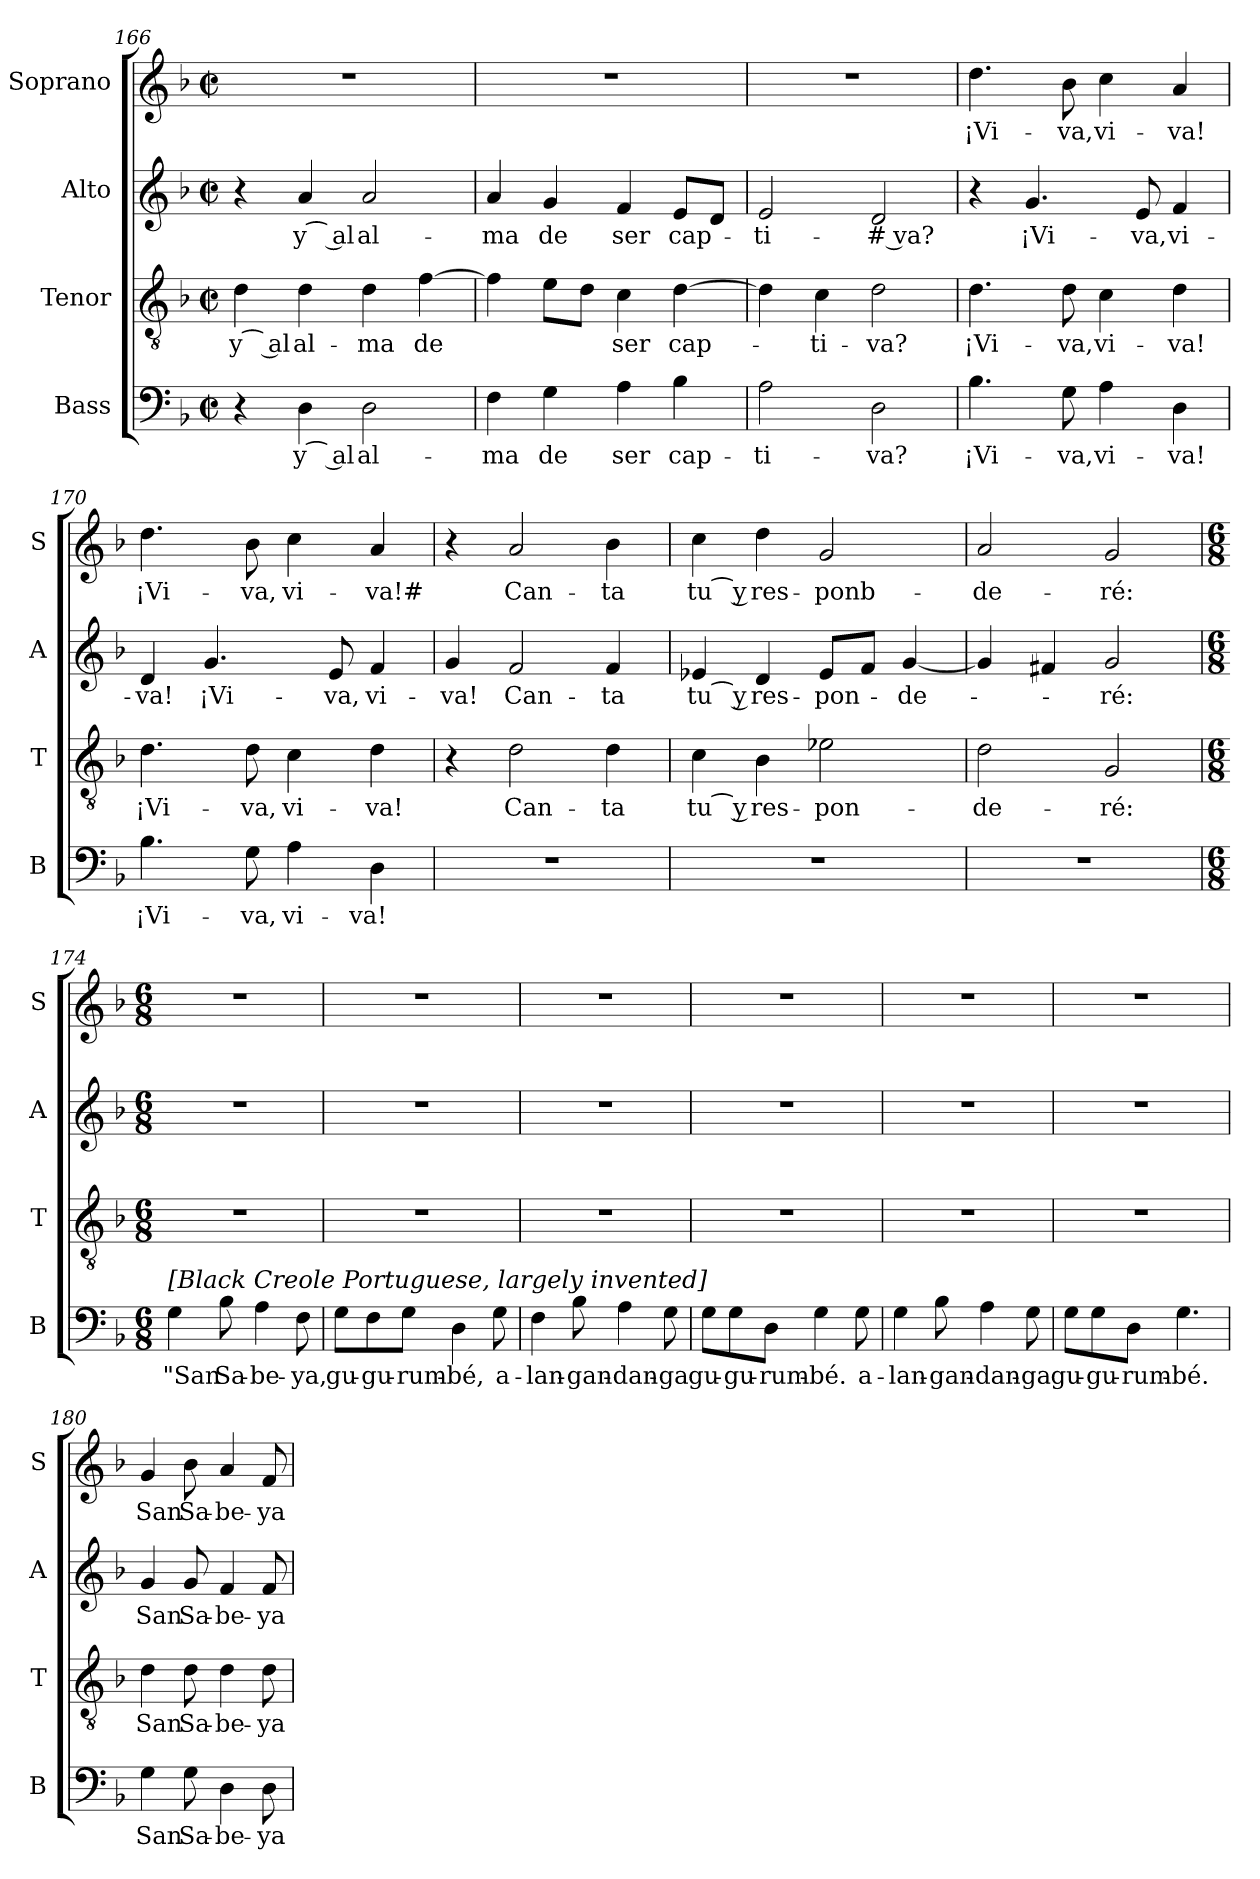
**kern	**text	**kern	**text	**kern	**text	**kern	**text
*part4	*part4	*part3	*part3	*part2	*part2	*part1	*part1
*staff4	*staff4	*staff3	*staff3	*staff2	*staff2	*staff1	*staff1
*I"Bass	*	*I"Tenor	*	*I"Alto	*	*I"Soprano	*
*I'B	*	*I'T	*	*I'A	*	*I'S	*
*clefF4	*	*clefGv2	*	*clefG2	*	*clefG2	*
*k[b-]	*	*k[b-]	*	*k[b-]	*	*k[b-]	*
*F:	*	*F:	*	*F:	*	*F:	*
*M2/2	*	*M2/2	*	*M2/2	*	*M2/2	*
*met(c|)	*	*met(c|)	*	*met(c|)	*	*met(c|)	*
=166	=166	=166	=166	=166	=166	=166	=166
!	!	!	!LO:LY:b:rj	!	!	!	!
4r	.	4d\	y⁀ al	4r	.	1r	.
!	!LO:LY:b:rj	!	!LO:LY:b:cj	!	!LO:LY:b:rj	!	!
4D\	y⁀ al	4d\	al-	4a/	y⁀ al	.	.
!	!LO:LY:b:cj	!	!LO:LY:b:cj	!	!LO:LY:b:cj	!	!
2D\	al-	4d\	-ma	2a/	al-	.	.
!	!	!	!LO:LY:b:cj	!	!	!	!
.	.	[>4f\	de	.	.	.	.
=167	=167	=167	=167	=167	=167	=167	=167
!	!LO:LY:b:cj	!	!	!	!LO:LY:b:cj	!	!
4F\	-ma	4f\]	.	4a/	-ma	1r	.
!	!LO:LY:b:cj	!	!	!	!LO:LY:b:cj	!	!
4G\	de	8e\L	.	4g/	de	.	.
.	.	8d\J	.	.	.	.	.
!	!LO:LY:b:cj	!	!LO:LY:b:cj	!	!LO:LY:b:cj	!	!
4A\	ser	4c\	ser	4f/	ser	.	.
!	!LO:LY:b:cj	!	!LO:LY:b:cj	!	!LO:LY:b:cj	!	!
4B-\	cap-	[>4d\	cap-	8e/L	cap-	.	.
.	.	.	.	8d/J	.	.	.
=168	=168	=168	=168	=168	=168	=168	=168
!	!LO:LY:b:cj	!	!	!	!LO:LY:b:cj	!	!
2A\	-ti-	4d\]	.	2e/	-ti-	1r	.
!	!	!	!LO:LY:b:cj	!	!	!	!
.	.	4c\	-ti-	.	.	.	.
!	!LO:LY:b:cj	!	!LO:LY:b:cj	!	!LO:LY:b:rj	!	!
2D\	-va?	2d\	-va?	2d/	-# va?	.	.
=169	=169	=169	=169	=169	=169	=169	=169
!	!LO:LY:b:cj	!	!LO:LY:b:cj	!	!	!	!LO:LY:b:cj
4.B-\	¡Vi-	4.d\	¡Vi-	4r	.	4.dd\	¡Vi-
!	!	!	!	!	!LO:LY:b:cj	!	!
.	.	.	.	4.g/	¡Vi-	.	.
!	!LO:LY:b:cj	!	!LO:LY:b:cj	!	!	!	!LO:LY:b:cj
8G\	-va,	8d\	-va,	.	.	8b-\	-va,
!	!LO:LY:b:cj	!	!LO:LY:b:cj	!	!	!	!LO:LY:b:cj
4A\	vi-	4c\	vi-	.	.	4cc\	vi-
!	!	!	!	!	!LO:LY:b:cj	!	!
.	.	.	.	8e/	-va,	.	.
!	!LO:LY:b:cj	!	!LO:LY:b:cj	!	!LO:LY:b:cj	!	!LO:LY:b:cj
4D\	-va!	4d\	-va!	4f/	vi-	4a/	-va!
!!LO:LB:g=z
=170	=170	=170	=170	=170	=170	=170	=170
!	!LO:LY:b:cj	!	!LO:LY:b:cj	!	!LO:LY:b:cj	!	!LO:LY:b:cj
4.B-\	¡Vi-	4.d\	¡Vi-	4d/	-va!	4.dd\	¡Vi-
!	!	!	!	!	!LO:LY:b:cj	!	!
.	.	.	.	4.g/	¡Vi-	.	.
!	!LO:LY:b:cj	!	!LO:LY:b:cj	!	!	!	!LO:LY:b:cj
8G\	-va,	8d\	-va,	.	.	8b-\	-va,
!	!LO:LY:b:cj	!	!LO:LY:b:cj	!	!	!	!LO:LY:b:cj
4A\	vi-	4c\	vi-	.	.	4cc\	vi-
!	!	!	!	!	!LO:LY:b:cj	!	!
.	.	.	.	8e/	-va,	.	.
!	!LO:LY:b:cj	!	!LO:LY:b:cj	!	!LO:LY:b:cj	!	!LO:LY:b:rj
4D\	-va!	4d\	-va!	4f/	vi-	4a/	-va!#
=171	=171	=171	=171	=171	=171	=171	=171
!	!	!	!	!	!LO:LY:b:cj	!	!
1r	.	4r	.	4g/	-va!	4r	.
!	!	!	!LO:LY:b:cj	!	!LO:LY:b:cj	!	!LO:LY:b:cj
.	.	2d\	Can-	2f/	Can-	2a/	Can-
!	!	!	!LO:LY:b:cj	!	!LO:LY:b:cj	!	!LO:LY:b:cj
.	.	4d\	-ta	4f/	-ta	4b-\	-ta
=172	=172	=172	=172	=172	=172	=172	=172
!	!	!	!LO:LY:b:rj	!	!LO:LY:b:rj	!	!LO:LY:b:rj
1r	.	4c\	tu⁀ y	4e-/	tu⁀ y	4cc\	tu⁀ y
!	!	!	!LO:LY:b:cj	!	!LO:LY:b:cj	!	!LO:LY:b:cj
.	.	4B-\	res-	4d/	res-	4dd\	res-
!	!	!	!LO:LY:b:cj	!	!LO:LY:b	!	!LO:LY:b:rj
.	.	2e-X\	-pon-	8e-/L	-pon-	2g/	-ponb-
.	.	.	.	8f/J	.	.	.
!	!	!	!	!	!LO:LY:b:cj	!	!
.	.	.	.	[<4g/	-de-	.	.
=173	=173	=173	=173	=173	=173	=173	=173
!	!	!	!LO:LY:b:cj	!	!	!	!LO:LY:b:cj
1r	.	2d\	-de-	4g/]	.	2a/	-de-
.	.	.	.	4f#/	.	.	.
!	!	!	!LO:LY:b:cj	!	!LO:LY:b:cj	!	!LO:LY:b:cj
.	.	2G/	-ré:	2g/	-ré:	2g/	-ré:
!!LO:LB:g=z
=174	=174	=174	=174	=174	=174	=174	=174
*M6/8	*	*M6/8	*	*M6/8	*	*M6/8	*
!LO:TX:a:t=[Black Creole Portuguese, largely invented]	!	!	!	!	!	!	!
!	!LO:LY:b:cj	!	!	!	!	!	!
4G\	"San	2.r	.	2.r	.	2.r	.
!	!LO:LY:b	!	!	!	!	!	!
8B-\	Sa-	.	.	.	.	.	.
!	!LO:LY:b:cj	!	!	!	!	!	!
4A\	-be-	.	.	.	.	.	.
!	!LO:LY:b:rj	!	!	!	!	!	!
8F\	-ya,	.	.	.	.	.	.
=175	=175	=175	=175	=175	=175	=175	=175
!	!LO:LY:b	!	!	!	!	!	!
8G\L	gu-	2.r	.	2.r	.	2.r	.
!	!LO:LY:b:cj	!	!	!	!	!	!
8F\	-gu-	.	.	.	.	.	.
!	!LO:LY:b:cj	!	!	!	!	!	!
8G\J	-rum-	.	.	.	.	.	.
!	!LO:LY:b:rj	!	!	!	!	!	!
4D\	-bé,	.	.	.	.	.	.
!	!LO:LY:b:cj	!	!	!	!	!	!
8G\	a-	.	.	.	.	.	.
=176	=176	=176	=176	=176	=176	=176	=176
!	!LO:LY:b	!	!	!	!	!	!
4F\	-lan-	2.r	.	2.r	.	2.r	.
!	!LO:LY:b:cj	!	!	!	!	!	!
8B-\	-gan-	.	.	.	.	.	.
!	!LO:LY:b:cj	!	!	!	!	!	!
4A\	-dan-	.	.	.	.	.	.
!	!LO:LY:b:rj	!	!	!	!	!	!
8G\	-ga	.	.	.	.	.	.
=177	=177	=177	=177	=177	=177	=177	=177
!	!LO:LY:b	!	!	!	!	!	!
8G\L	gu-	2.r	.	2.r	.	2.r	.
!	!LO:LY:b:cj	!	!	!	!	!	!
8G\	-gu-	.	.	.	.	.	.
!	!LO:LY:b:cj	!	!	!	!	!	!
8D\J	-rum-	.	.	.	.	.	.
!	!LO:LY:b:rj	!	!	!	!	!	!
4G\	-bé.	.	.	.	.	.	.
!	!LO:LY:b:cj	!	!	!	!	!	!
8G\	a-	.	.	.	.	.	.
=178	=178	=178	=178	=178	=178	=178	=178
!	!LO:LY:b	!	!	!	!	!	!
4G\	-lan-	2.r	.	2.r	.	2.r	.
!	!LO:LY:b:cj	!	!	!	!	!	!
8B-\	-gan-	.	.	.	.	.	.
!	!LO:LY:b:cj	!	!	!	!	!	!
4A\	-dan-	.	.	.	.	.	.
!	!LO:LY:b:rj	!	!	!	!	!	!
8G\	-ga	.	.	.	.	.	.
=179	=179	=179	=179	=179	=179	=179	=179
!	!LO:LY:b	!	!	!	!	!	!
8G\L	gu-	2.r	.	2.r	.	2.r	.
!	!LO:LY:b:cj	!	!	!	!	!	!
8G\	-gu-	.	.	.	.	.	.
!	!LO:LY:b:cj	!	!	!	!	!	!
8D\J	-rum-	.	.	.	.	.	.
!	!LO:LY:b:rj	!	!	!	!	!	!
4.G\	-bé.	.	.	.	.	.	.
!!LO:LB:g=z
=180	=180	=180	=180	=180	=180	=180	=180
!	!LO:LY:b:cj	!	!LO:LY:b:cj	!	!LO:LY:b:cj	!	!LO:LY:b:cj
4G\	San	4d\	San	4g/	San	4g/	San
!	!LO:LY:b	!	!LO:LY:b	!	!LO:LY:b	!	!LO:LY:b
8G\	Sa-	8d\	Sa-	8g/	Sa-	8b-\	Sa-
!	!LO:LY:b:rj	!	!LO:LY:b:rj	!	!LO:LY:b:rj	!	!LO:LY:b:rj
4D\	-be-	4d\	-be-	4f/	-be-	4a/	-be-
!	!LO:LY:b:cj	!	!LO:LY:b:cj	!	!LO:LY:b:cj	!	!LO:LY:b:cj
8D\	-ya	8d\	-ya	8f/	-ya	8f/	-ya
=	=	=	=	=	=	=	=
*-	*-	*-	*-	*-	*-	*-	*-
